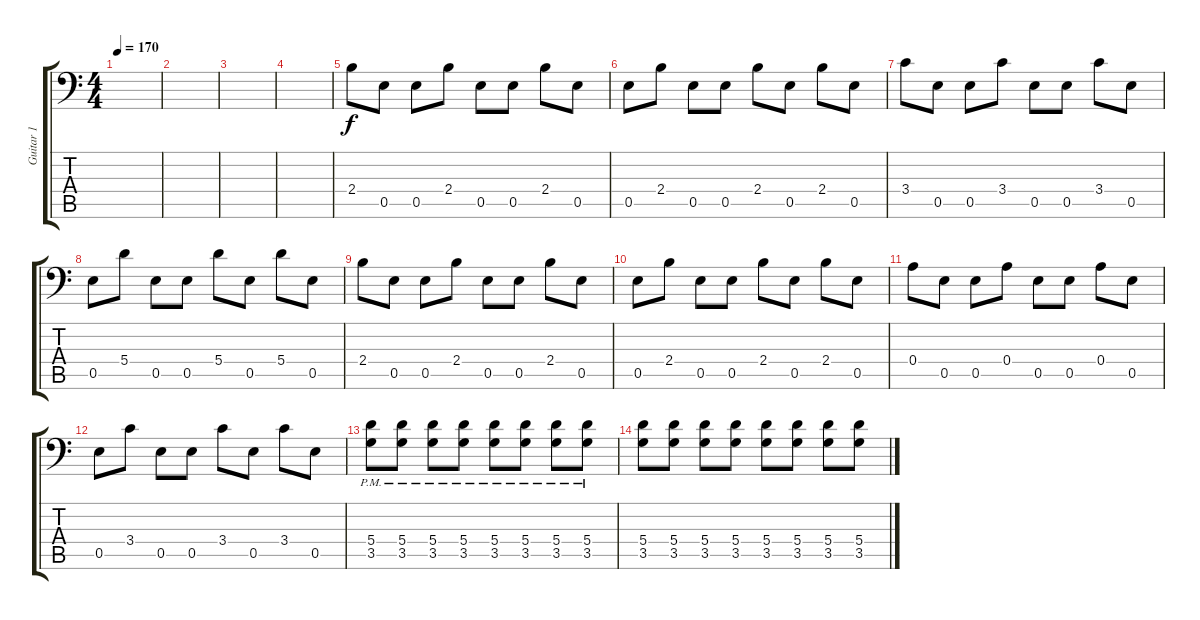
\track ("Guitar 1" "Guitar 1") {instrument distortionguitar}
\staff {score tabs}
\tuning (B3 Gb3 D3 A2 E2 A1) {hide}
\ts (4 4)
\tempo 170
\clef f4
\ks c
|
|
|
|
2.4.8 0.5.8 0.5.8 2.4.8 0.5.8 0.5.8 2.4.8 0.5.8 |
0.5.8 2.4.8 0.5.8 0.5.8 2.4.8 0.5.8 2.4.8 0.5.8 |
3.4.8 0.5.8 0.5.8 3.4.8 0.5.8 0.5.8 3.4.8 0.5.8 |
0.5.8 5.4.8 0.5.8 0.5.8 5.4.8 0.5.8 5.4.8 0.5.8 |
2.4.8 0.5.8 0.5.8 2.4.8 0.5.8 0.5.8 2.4.8 0.5.8 |
0.5.8 2.4.8 0.5.8 0.5.8 2.4.8 0.5.8 2.4.8 0.5.8 |
0.4.8 0.5.8 0.5.8 0.4.8 0.5.8 0.5.8 0.4.8 0.5.8 |
0.5.8 3.4.8 0.5.8 0.5.8 3.4.8 0.5.8 3.4.8 0.5.8 |
(5.4{pm} 3.5{pm}).8 (5.4{pm} 3.5{pm}).8 (5.4{pm} 3.5{pm}).8 (5.4{pm} 3.5{pm}).8 (5.4{pm} 3.5{pm}).8 (5.4{pm} 3.5{pm}).8 (5.4{pm} 3.5{pm}).8 (5.4{pm} 3.5{pm}).8 |
(5.4 3.5).8 (5.4 3.5).8 (5.4 3.5).8 (5.4 3.5).8 (5.4 3.5).8 (5.4 3.5).8 (5.4 3.5).8 (5.4 3.5).8
